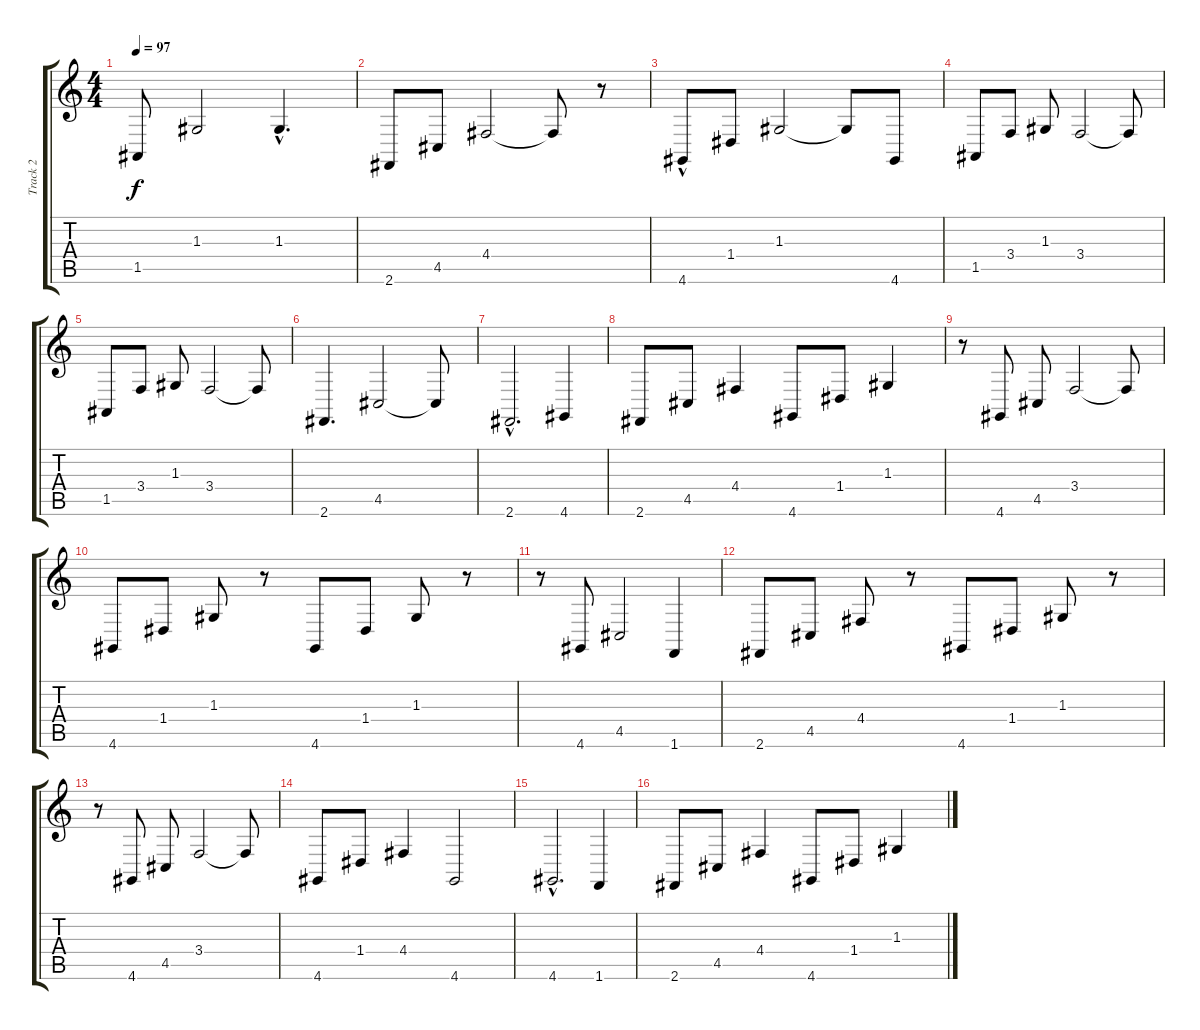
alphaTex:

\track ("Track 2" "Track 2") {instrument acousticgrandpiano}
\staff {score tabs}
\tuning (E4 B3 G3 D3 A2 E2) {hide}
\ts (4 4)
\tempo 97
\clef g2
\ks c
1.5.8{dy f} 1.3.2 1.3{hac}.4{d} |
2.6.8 4.5.8 4.4.2 4.4{t}.8 r.8 |
4.6{hac}.8 1.4.8 1.3.2 1.3{t}.8 4.6.8 |
1.5.8 3.4.8 1.3.8 3.4.2 3.4{t}.8 |
1.5.8 3.4.8 1.3.8 3.4.2 3.4{t}.8 |
2.6.4{d} 4.5.2 4.5{t}.8 |
2.6{hac}.2{d} 4.6.4 |
2.6.8 4.5.8 4.4.4 4.6.8 1.4.8 1.3.4 |
r.8 4.6.8 4.5.8 3.4.2 3.4{t}.8 |
4.6.8 1.4.8 1.3.8 r.8 4.6.8 1.4.8 1.3.8 r.8 |
r.8 4.6.8 4.5.2 1.6.4 |
2.6.8 4.5.8 4.4.8 r.8 4.6.8 1.4.8 1.3.8 r.8 |
r.8 4.6.8 4.5.8 3.4.2 3.4{t}.8 |
4.6.8 1.4.8 4.4.4 4.6.2 |
4.6{hac}.2{d} 1.6.4 |
2.6.8 4.5.8 4.4.4 4.6.8 1.4.8 1.3.4
